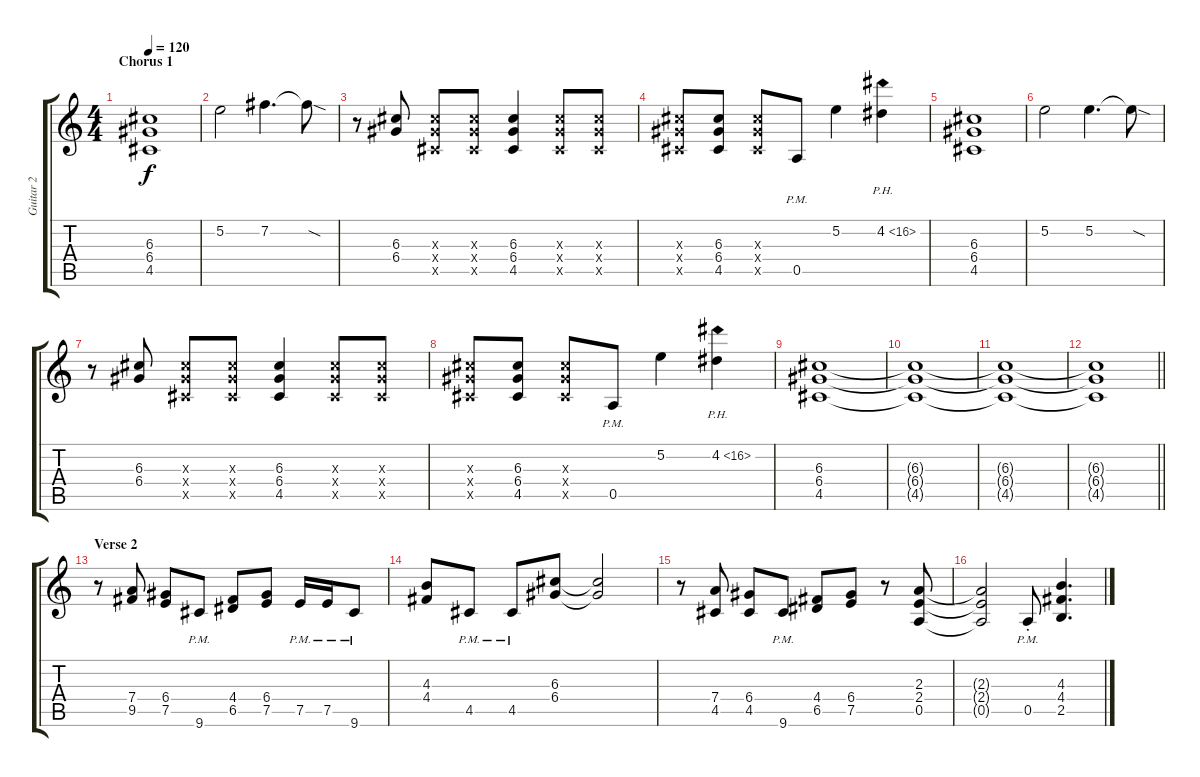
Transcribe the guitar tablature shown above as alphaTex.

\track ("Guitar 2" "Guitar 2") {instrument distortionguitar}
\staff {score tabs}
\tuning (E4 B3 G3 D3 A2 E2) {hide}
\ts (4 4)
\section ("" "Chorus 1")
\tempo 120
\clef g2
\ks c
(6.3 6.4 4.5).1{dy f} |
5.2.2 7.2.4{d} 7.2{sod t}.8 |
r.8 (6.3 6.4).8 (6.3{x} 6.4{x} 4.5{x}).8 (6.3{x} 6.4{x} 4.5{x}).8 (6.3 6.4 4.5).4 (6.3{x} 6.4{x} 4.5{x}).8 (6.3{x} 6.4{x} 4.5{x}).8 |
(6.3{x} 6.4{x} 4.5{x}).8 (6.3 6.4 4.5).8 (6.3{x} 6.4{x} 4.5{x}).8 0.5{pm}.8 5.2.4 4.2{ph 12}.4 |
(6.3 6.4 4.5).1 |
5.2.2 5.2.4{d} 5.2{sod t}.8 |
r.8 (6.3 6.4).8 (6.3{x} 6.4{x} 4.5{x}).8 (6.3{x} 6.4{x} 4.5{x}).8 (6.3 6.4 4.5).4 (6.3{x} 6.4{x} 4.5{x}).8 (6.3{x} 6.4{x} 4.5{x}).8 |
(6.3{x} 6.4{x} 4.5{x}).8 (6.3 6.4 4.5).8 (6.3{x} 6.4{x} 4.5{x}).8 0.5{pm}.8 5.2.4 4.2{ph 12}.4 |
(6.3 6.4 4.5).1 |
(6.3{t} 6.4{t} 4.5{t}).1 |
(6.3{t} 6.4{t} 4.5{t}).1 |
\barLineRight lightlight
(6.3{t} 6.4{t} 4.5{t}).1 |
\section ("" "Verse 2")
r.8 (7.4 9.5).8 (6.4 7.5).8 9.6{pm}.8 (4.4 6.5).8 (6.4 7.5).8 7.5{pm}.16 7.5{pm}.16 9.6{pm}.8 |
(4.3 4.4).8 4.5{pm}.8 4.5{pm}.8 (6.3 6.4).8 (6.3{t} 6.4{t}).2 |
r.8 (7.4 4.5).8 (6.4 4.5).8 9.6{pm}.8 (4.4 6.5).8 (6.4 7.5).8 r.8 (2.3 2.4 0.5).8 |
(2.3{t} 2.4{t} 0.5{t}).2 0.5{pm st}.8 (4.3 4.4 2.5).4{d}
